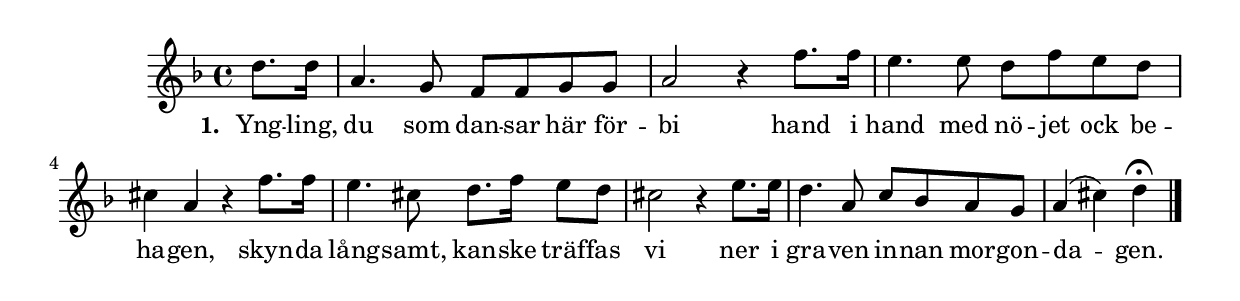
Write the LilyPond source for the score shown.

{
\time 4/4
\key d \minor

 \partial 4
 d''8. d''16  | 
 a'4. g'8 f' f' g' g'  | 
 a'2 r4 f''8. f''16  | 
 e''4. e''8 d'' f'' e'' d''  | 
 cis''4 a' r f''8. f''16  | 
 e''4. cis''8 d''8. f''16 e''8 d''  | 
 cis''2 r4 e''8. e''16  | 
 d''4. a'8 c'' bes' a' g'  | 
 a'4-( cis''-) d''-\fermata \bar "|."
 }
 \addlyrics {
     \set stanza = #"1. "
     Yng -- ling, du som dan -- sar här för -- bi hand i
     hand med nö -- jet ock be -- ha -- gen, skyn -- da lång -- samt, kan -- ske träf -- fas
     vi ner i gra -- ven in -- nan mor -- gon -- da --  -- gen.
}
